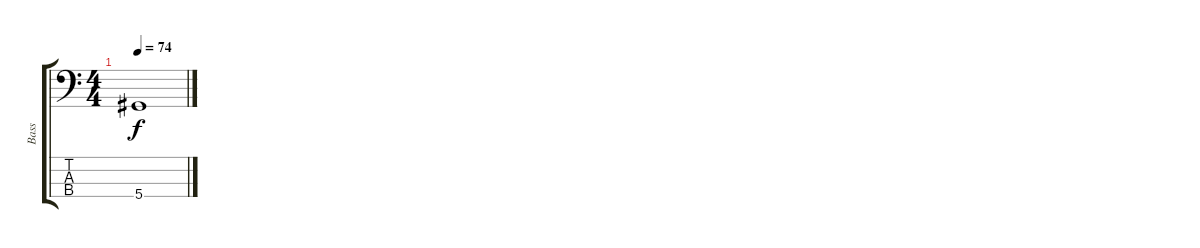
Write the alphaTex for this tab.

\track ("Bass" "Bass") {instrument electricbassfinger}
\staff {score tabs}
\tuning (Gb2 Db2 Ab1 Eb1) {hide}
\ts (4 4)
\tempo 74
\clef f4
\ks c
5.4.1{dy f}
